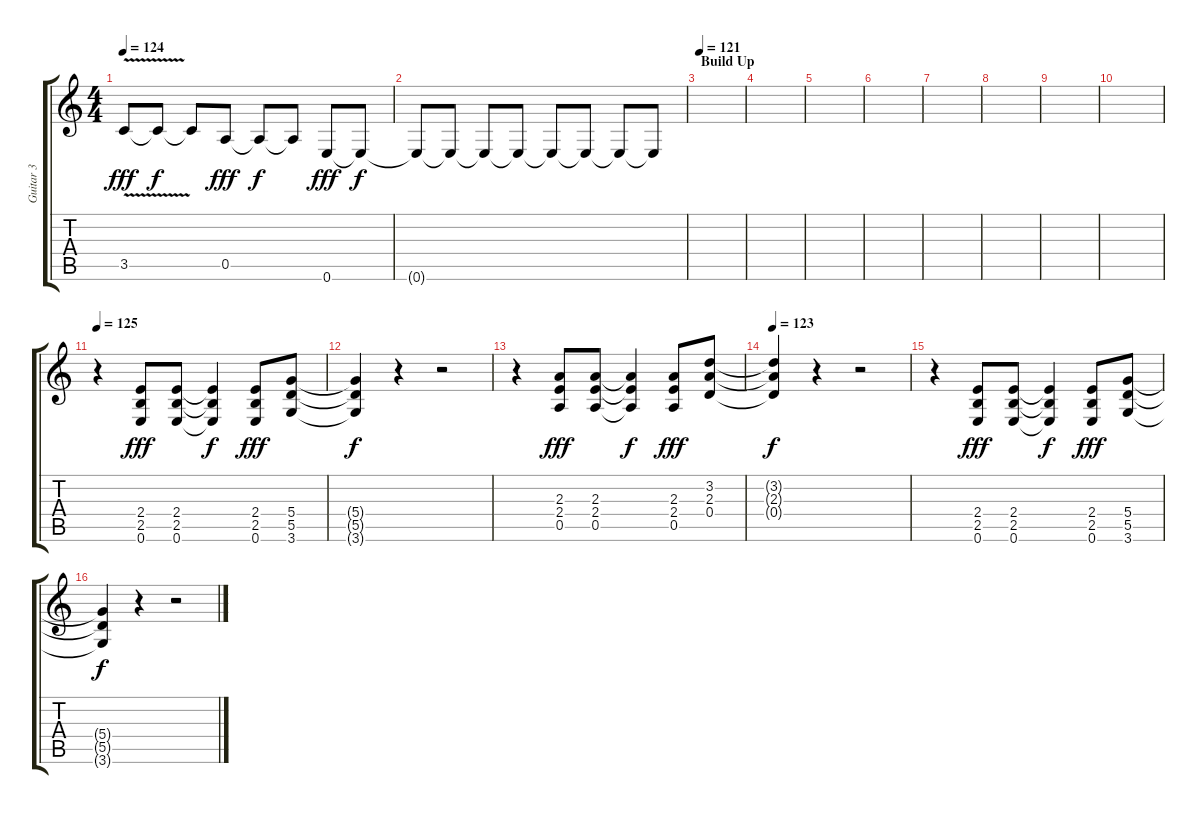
\track ("Guitar 3" "Guitar 3") {instrument distortionguitar}
\staff {score tabs}
\tuning (E4 B3 G3 D3 A2 E2) {hide}
\ts (4 4)
\tempo 124
\clef g2
\ks c
3.5{v}.8{dy fff} 3.5{t}.8{dy f} 3.5{t}.8 0.5.8{dy fff} 0.5{t}.8{dy f} 0.5{t}.8 0.6.8{dy fff} 0.6{t}.8{dy f} |
0.6{t}.8 0.6{t}.8 0.6{t}.8 0.6{t}.8 0.6{t}.8 0.6{t}.8 0.6{t}.8 0.6{t}.8 |
\section ("" "Build Up")
\tempo 121
|
|
|
|
|
|
|
|
\tempo 125
r.4 (2.4 2.5 0.6).8{dy fff} (2.4 2.5 0.6).8 (2.4{t} 2.5{t} 0.6{t}).4{dy f} (2.4 2.5 0.6).8{dy fff} (5.4 5.5 3.6).8 |
(5.4{t} 5.5{t} 3.6{t}).4{dy f} r.4 r.2 |
r.4 (2.3 2.4 0.5).8{dy fff} (2.3 2.4 0.5).8 (2.3{t} 2.4{t} 0.5{t}).4{dy f} (2.3 2.4 0.5).8{dy fff} (3.2 2.3 0.4).8 |
\tempo 123
(3.2{t} 2.3{t} 0.4{t}).4{dy f} r.4 r.2 |
r.4 (2.4 2.5 0.6).8{dy fff} (2.4 2.5 0.6).8 (2.4{t} 2.5{t} 0.6{t}).4{dy f} (2.4 2.5 0.6).8{dy fff} (5.4 5.5 3.6).8 |
(5.4{t} 5.5{t} 3.6{t}).4{dy f} r.4 r.2
